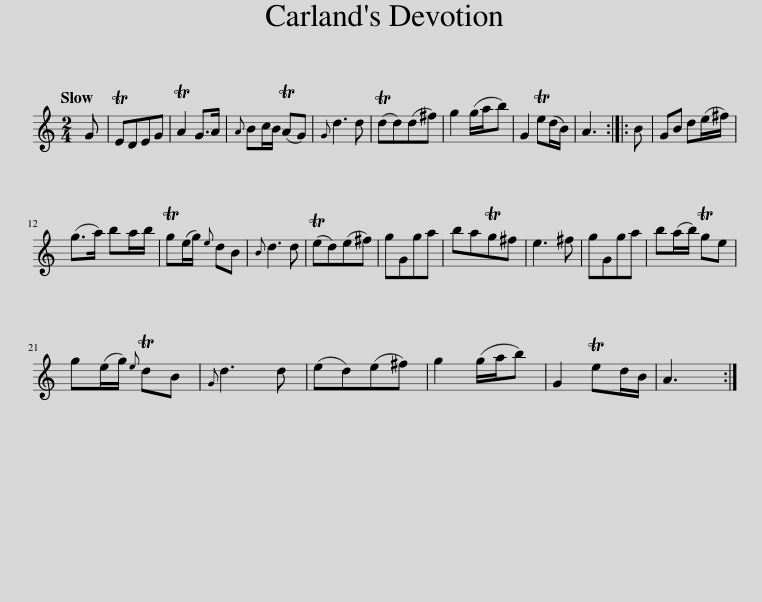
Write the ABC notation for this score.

X:1
L:1/8
Q:1/4=120
M:2/4
I:linebreak $
K:C
V:1 treble
V:1
 G | TEDEG | TA2 G>A |{A} Bc/B/ (TAG) |{G} d3 d | %5
 (Tdd)(d^f) | g2 (g/a/b) | G2 Te(d/B/) | A3 :: B | %10
 GB d(e/^f/) |$ (g>a) ba/b/ | Tg(e/g/){e} dB |{B} d3 d | (Ted)(e^f) | %15
 gGga | baTg^f | e3 ^f | gGga | b(a/b/) Tge |$ %20
 g(e/g/){e} TdB |{G} d3 d | (ed)(e^f) | g2 (g/a/b) | G2 Ted/B/ | %25
 A3 :| %26
